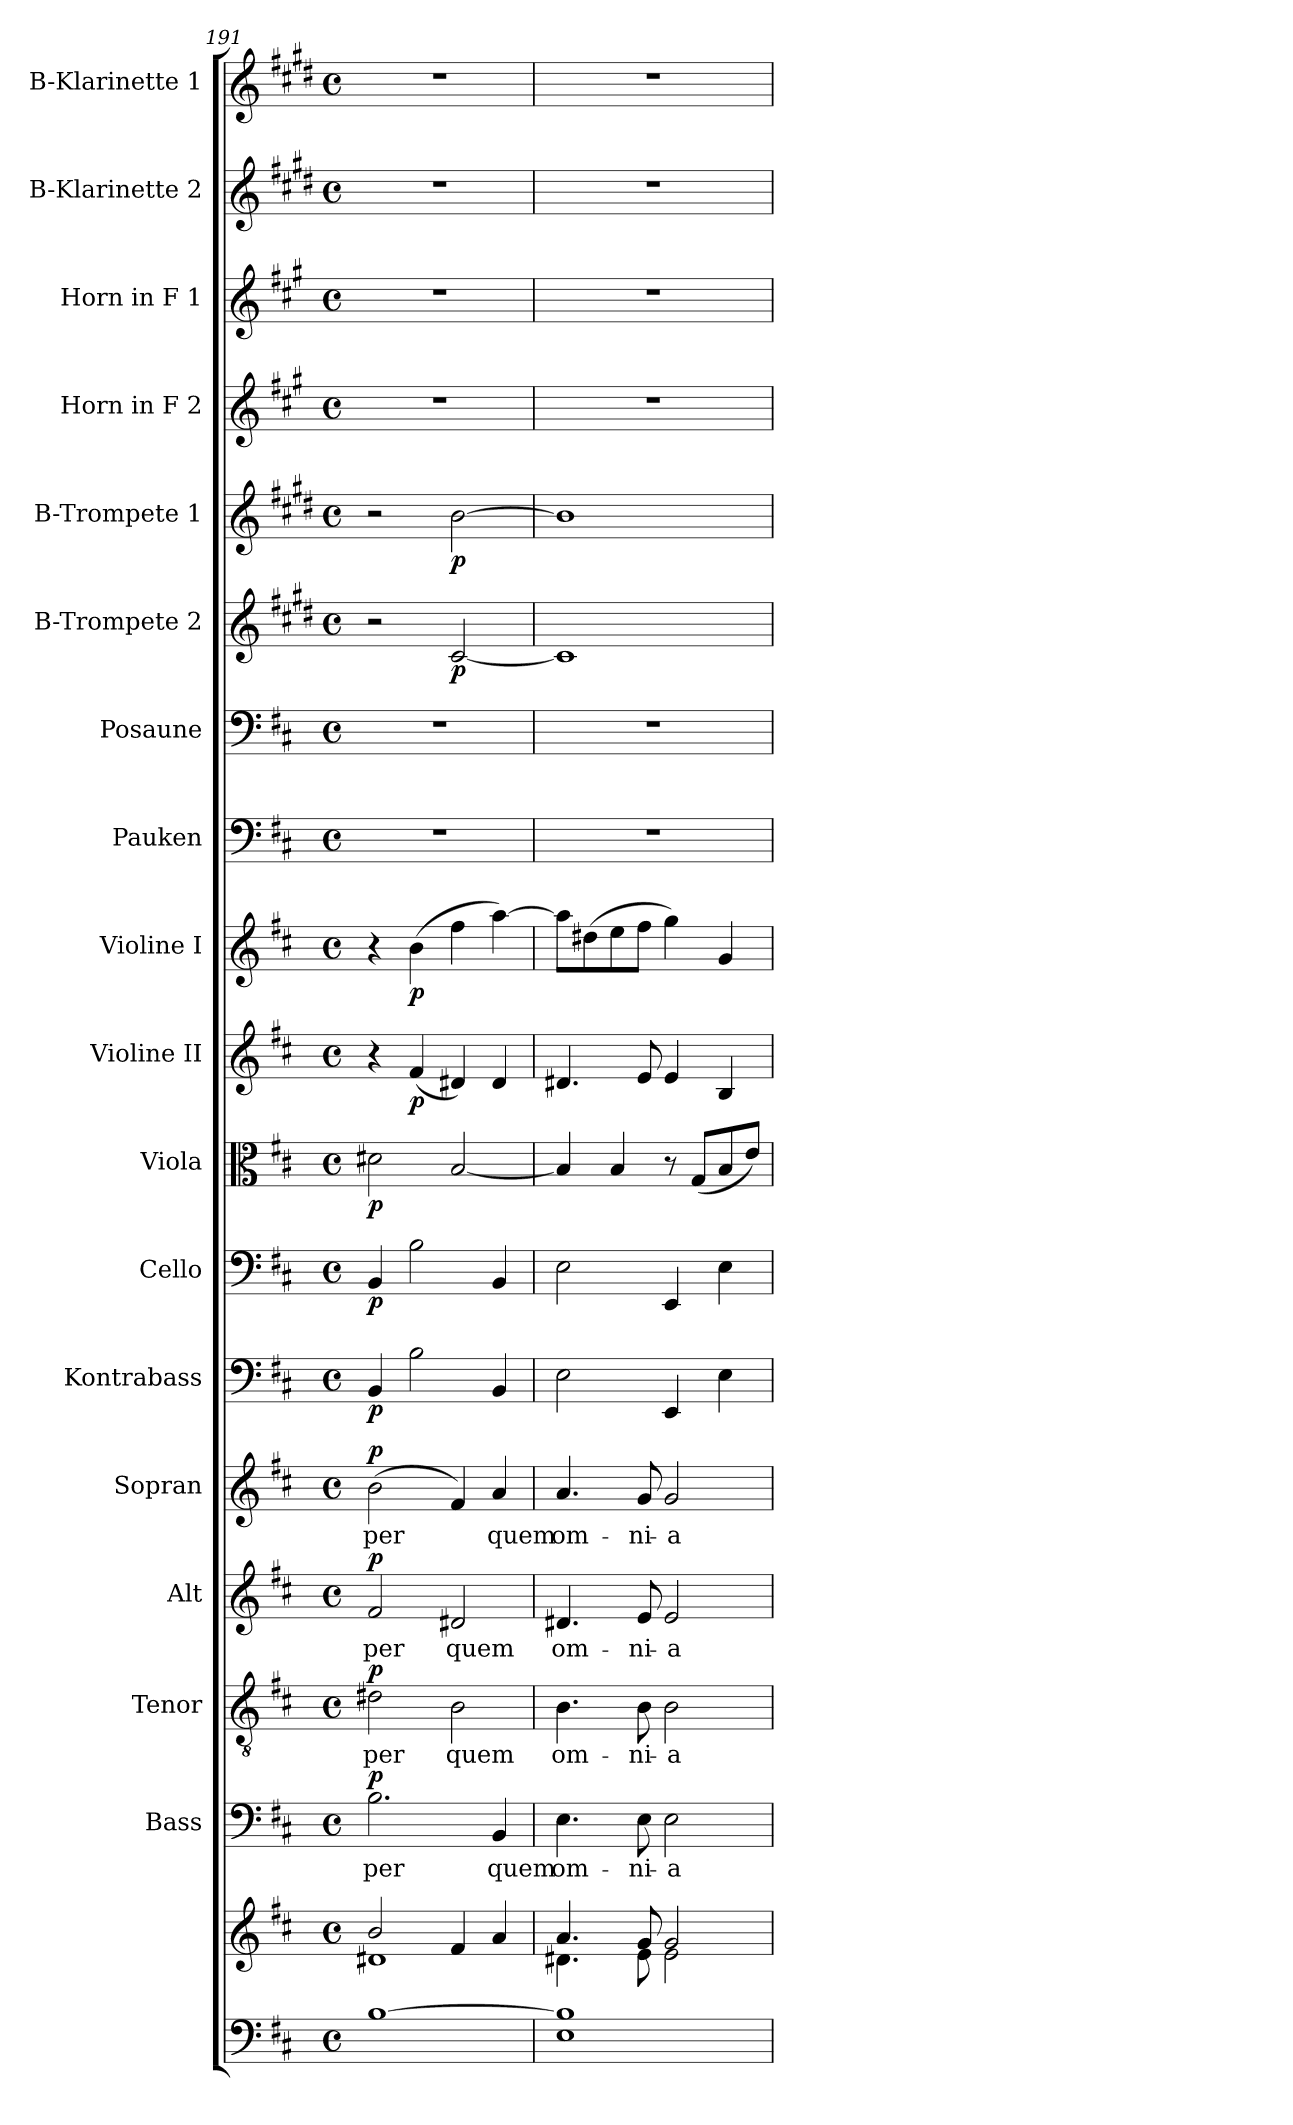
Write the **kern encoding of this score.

**kern	**kern	**kern	**text	**dynam	**kern	**text	**dynam	**kern	**text	**dynam	**kern	**text	**dynam	**kern	**dynam	**kern	**dynam	**kern	**dynam	**kern	**dynam	**kern	**dynam	**kern	**kern	**kern	**dynam	**kern	**dynam	**kern	**kern	**kern	**kern
*part18	*part18	*part17	*part17	*part17	*part16	*part16	*part16	*part15	*part15	*part15	*part14	*part14	*part14	*part13	*part13	*part12	*part12	*part11	*part11	*part10	*part10	*part9	*part9	*part8	*part7	*part6	*part6	*part5	*part5	*part4	*part3	*part2	*part1
*staff19	*staff18	*staff17	*staff17	*staff17	*staff16	*staff16	*staff16	*staff15	*staff15	*staff15	*staff14	*staff14	*staff14	*staff13	*staff13	*staff12	*staff12	*staff11	*staff11	*staff10	*staff10	*staff9	*staff9	*staff8	*staff7	*staff6	*staff6	*staff5	*staff5	*staff4	*staff3	*staff2	*staff1
*	*	*I"Bass	*	*	*I"Tenor	*	*	*I"Alt	*	*	*I"Sopran	*	*	*I"Kontrabass	*	*I"Cello	*	*I"Viola	*	*I"Violine II	*	*I"Violine I	*	*I"Pauken	*I"Posaune	*I"B-Trompete 2	*	*I"B-Trompete 1	*	*I"Horn in F 2	*I"Horn in F 1	*I"B-Klarinette 2	*I"B-Klarinette 1
*	*	*I'B.	*	*	*I'T.	*	*	*I'A.	*	*	*I'S.	*	*	*I'Kb.	*	*	*	*I'Vla.	*	*I'Vl. II	*	*I'Vl. I	*	*I'Pk.	*I'Pos.	*I'B Trp. 2	*	*I'B Trp. 1	*	*	*	*I'B Kl. 2	*I'B Kl. 1
*clefF4	*clefG2	*clefF4	*	*	*clefGv2	*	*	*clefG2	*	*	*clefG2	*	*	*clefF4	*	*clefF4	*	*clefC3	*	*clefG2	*	*clefG2	*	*clefF4	*clefF4	*clefG2	*	*clefG2	*	*clefG2	*clefG2	*clefG2	*clefG2
*	*	*	*	*	*	*	*	*	*	*	*	*	*	*ITrd7c12	*	*	*	*	*	*	*	*	*	*	*	*ITrd1c2	*	*ITrd1c2	*	*ITrd4c7	*ITrd4c7	*ITrd1c2	*ITrd1c2
*k[f#c#]	*k[f#c#]	*k[f#c#]	*	*	*k[f#c#]	*	*	*k[f#c#]	*	*	*k[f#c#]	*	*	*k[f#c#]	*	*k[f#c#]	*	*k[f#c#]	*	*k[f#c#]	*	*k[f#c#]	*	*k[f#c#]	*k[f#c#]	*k[f#c#]	*	*k[f#c#]	*	*k[f#c#]	*k[f#c#]	*k[f#c#]	*k[f#c#]
*D:	*D:	*D:	*	*	*D:	*	*	*D:	*	*	*D:	*	*	*D:	*	*D:	*	*D:	*	*D:	*	*D:	*	*D:	*D:	*D:	*	*D:	*	*D:	*D:	*D:	*D:
*M4/4	*M4/4	*M4/4	*	*	*M4/4	*	*	*M4/4	*	*	*M4/4	*	*	*M4/4	*	*M4/4	*	*M4/4	*	*M4/4	*	*M4/4	*	*M4/4	*M4/4	*M4/4	*	*M4/4	*	*M4/4	*M4/4	*M4/4	*M4/4
*met(c)	*met(c)	*met(c)	*	*	*met(c)	*	*	*met(c)	*	*	*met(c)	*	*	*met(c)	*	*met(c)	*	*met(c)	*	*met(c)	*	*met(c)	*	*met(c)	*met(c)	*met(c)	*	*met(c)	*	*met(c)	*met(c)	*met(c)	*met(c)
=191	=191	=191	=191	=191	=191	=191	=191	=191	=191	=191	=191	=191	=191	=191	=191	=191	=191	=191	=191	=191	=191	=191	=191	=191	=191	=191	=191	=191	=191	=191	=191	=191	=191
*	*^	*	*	*	*	*	*	*	*	*	*	*	*	*	*	*	*	*	*	*	*	*	*	*	*	*	*	*	*	*	*	*	*
!	!	!	!	!LO:LY:b	!LO:DY:a	!	!LO:LY:b	!LO:DY:a	!	!LO:LY:b	!LO:DY:a	!	!LO:LY:b	!LO:DY:a	!	!LO:DY:b	!	!LO:DY:b	!	!LO:DY:b	!	!	!	!	!	!	!	!	!	!	!	!	!	!
[1B	2b/	1d#X	2.B\	per	p	2d#X\	per	p	2f#/	per	p	(>2b\	per	p	4BBB/	p	4BB/	p	2d#X\	p	4r	.	4r	.	1r	1r	2r	.	2r	.	1r	1r	1r	1r
!	!	!	!	!	!	!	!	!	!	!	!	!	!	!	!	!	!	!	!	!	!	!LO:DY:b	!	!LO:DY:b	!	!	!	!	!	!	!	!	!	!
.	.	.	.	.	.	.	.	.	.	.	.	.	.	.	2BB\	.	2B\	.	.	.	(<4f#/	p	(>4b\	p	.	.	.	.	.	.	.	.	.	.
!	!	!	!	!	!	!	!LO:LY:b	!	!	!LO:LY:b	!	!	!	!	!	!	!	!	!	!	!	!	!	!	!	!	!	!LO:DY:b	!	!LO:DY:b	!	!	!	!
.	4f#/	.	.	.	.	2B\	quem	.	2d#X/	quem	.	4f#/)	.	.	.	.	.	.	[2B/	.	4d#X/)	.	4ff#\	.	.	.	[2B/	p	[2a\	p	.	.	.	.
!	!	!	!	!LO:LY:b	!	!	!	!	!	!	!	!	!LO:LY:b	!	!	!	!	!	!	!	!	!	!	!	!	!	!	!	!	!	!	!	!	!
.	4a/	.	4BB/	quem	.	.	.	.	.	.	.	4a/	quem	.	4BBB/	.	4BB/	.	.	.	4d#/	.	[4aa\)	.	.	.	.	.	.	.	.	.	.	.
=192	=192	=192	=192	=192	=192	=192	=192	=192	=192	=192	=192	=192	=192	=192	=192	=192	=192	=192	=192	=192	=192	=192	=192	=192	=192	=192	=192	=192	=192	=192	=192	=192	=192	=192
*^	*	*	*	*	*	*	*	*	*	*	*	*	*	*	*	*	*	*	*	*	*	*	*	*	*	*	*	*	*	*	*	*	*	*
!	!	!	!	!	!LO:LY:b	!	!	!LO:LY:b	!	!	!LO:LY:b	!	!	!LO:LY:b	!	!	!	!	!	!	!	!	!	!	!	!	!	!	!	!	!	!	!	!	!
1B]	1E	4.a/	4.d#X\	4.E\	om-	.	4.B\	om-	.	4.d#X/	om-	.	4.a/	om-	.	2EE\	.	2E\	.	4B/]	.	4.d#X/	.	8aa\L]	.	1r	1r	1B]	.	1a]	.	1r	1r	1r	1r
.	.	.	.	.	.	.	.	.	.	.	.	.	.	.	.	.	.	.	.	.	.	.	.	(>8dd#X\	.	.	.	.	.	.	.	.	.	.	.
.	.	.	.	.	.	.	.	.	.	.	.	.	.	.	.	.	.	.	.	4B/	.	.	.	8ee\	.	.	.	.	.	.	.	.	.	.	.
!	!	!	!	!	!LO:LY:b	!	!	!LO:LY:b	!	!	!LO:LY:b	!	!	!LO:LY:b	!	!	!	!	!	!	!	!	!	!	!	!	!	!	!	!	!	!	!	!	!
.	.	8g/	8e\	8E\	-ni-	.	8B\	-ni-	.	8e/	-ni-	.	8g/	-ni-	.	.	.	.	.	.	.	8e/	.	8ff#\J	.	.	.	.	.	.	.	.	.	.	.
!	!	!	!	!	!LO:LY:b	!	!	!LO:LY:b	!	!	!LO:LY:b	!	!	!LO:LY:b	!	!	!	!	!	!	!	!	!	!	!	!	!	!	!	!	!	!	!	!	!
.	.	2g/	2e\	2E\	-a	.	2B\	-a	.	2e/	-a	.	2g/	-a	.	4EEE/	.	4EE/	.	8r	.	4e/	.	4gg\)	.	.	.	.	.	.	.	.	.	.	.
.	.	.	.	.	.	.	.	.	.	.	.	.	.	.	.	.	.	.	.	(<8G/L	.	.	.	.	.	.	.	.	.	.	.	.	.	.	.
.	.	.	.	.	.	.	.	.	.	.	.	.	.	.	.	4EE\	.	4E\	.	8B/	.	4B/	.	4g/	.	.	.	.	.	.	.	.	.	.	.
.	.	.	.	.	.	.	.	.	.	.	.	.	.	.	.	.	.	.	.	8e/J)	.	.	.	.	.	.	.	.	.	.	.	.	.	.	.
*v	*v	*	*	*	*	*	*	*	*	*	*	*	*	*	*	*	*	*	*	*	*	*	*	*	*	*	*	*	*	*	*	*	*	*	*
*	*v	*v	*	*	*	*	*	*	*	*	*	*	*	*	*	*	*	*	*	*	*	*	*	*	*	*	*	*	*	*	*	*	*	*
=	=	=	=	=	=	=	=	=	=	=	=	=	=	=	=	=	=	=	=	=	=	=	=	=	=	=	=	=	=	=	=	=	=
*-	*-	*-	*-	*-	*-	*-	*-	*-	*-	*-	*-	*-	*-	*-	*-	*-	*-	*-	*-	*-	*-	*-	*-	*-	*-	*-	*-	*-	*-	*-	*-	*-	*-
